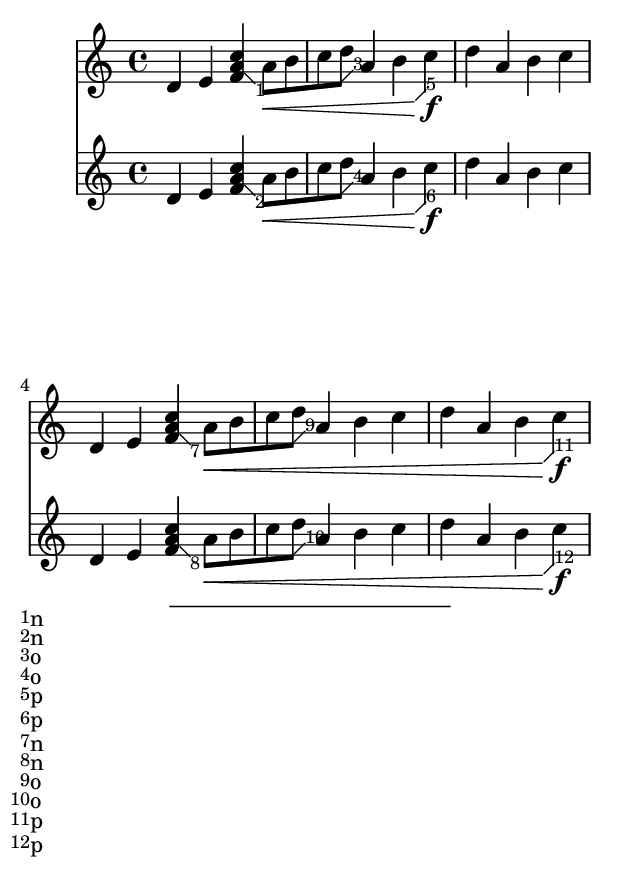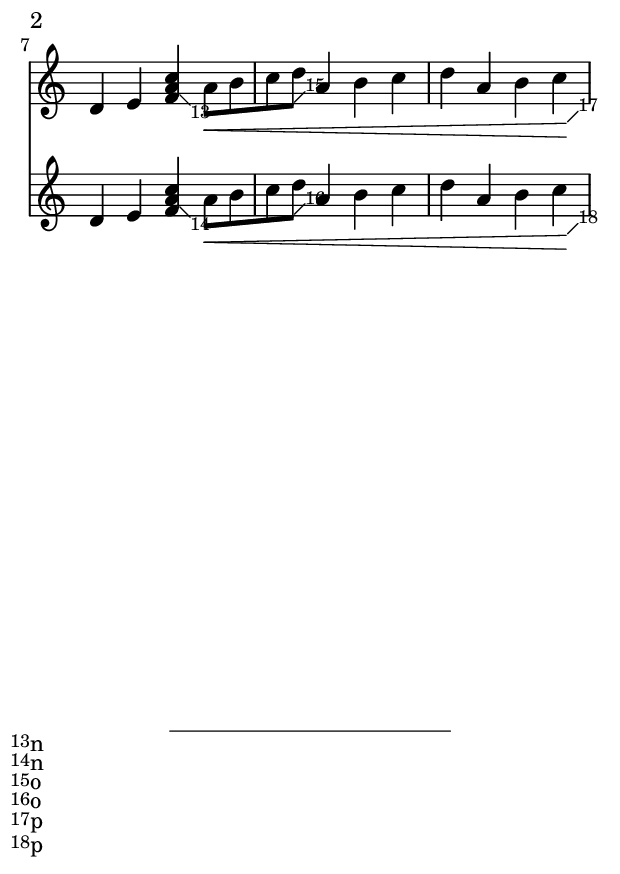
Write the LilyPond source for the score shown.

\version "2.16.0"
\header {
  texidoc = "This regtest makes sure that footnote numbers are laid out
in the correct vertical order.
"
}

#(define (make-footnote-numbering-assertion-function n)
  (lambda (x)
    (if (not (= n x))
      (ly:error (_ "Expecting number ~a, got ~a") n x))))

#(define (simultaneous-footnote-numbering-assertion-function x y)
  (lambda (grob)
    (let ((n (if (grob::has-interface (ly:grob-parent grob Y)
                                      'beam-interface)
                 x
                 y)))
      (lambda (x)
        (if (not (= n x))
          (ly:error (_ "Expecting number ~a, got ~a") n x))))))

\paper {
  reset-footnotes-on-new-page = ##f
}

#(set-default-paper-size "a6")
\book {
  \score {
    <<
      \new Staff \relative c' {
        d4 e
        \once \override FootnoteItem #'numbering-assertion-function =
          #(lambda (grob) (make-footnote-numbering-assertion-function 0))
        < f \footnote #'(1 . -1) \markup { n } a c >
        \once \override FootnoteSpanner #'numbering-assertion-function =
          #(simultaneous-footnote-numbering-assertion-function 2 4)
        a8-\footnote #'(1 . 1) \markup { p } \<
	-\footnote #'(1 . 1) \markup { o } [ b c d ] a4 b c\f |
        d a b c |\break
        d,4 e
        \once \override FootnoteItem #'numbering-assertion-function =
          #(lambda (grob) (make-footnote-numbering-assertion-function 6))
        < f \footnote #'(1 . -1) \markup { n } a c >
        \once \override FootnoteSpanner #'numbering-assertion-function =
          #(simultaneous-footnote-numbering-assertion-function 8 10)
        a8-\footnote #'(1 . 1) \markup { p } \<
	-\footnote #'(1 . 1) \markup { o } [ b c d ] a4 b c |
        d a b c\f |\pageBreak
        d,4 e
        \once \override FootnoteItem #'numbering-assertion-function =
          #(lambda (grob) (make-footnote-numbering-assertion-function 12))
        < f  \footnote #'(1 . -1) \markup { n } a c >
        \once \override FootnoteSpanner #'numbering-assertion-function =
          #(simultaneous-footnote-numbering-assertion-function 14 16)
        a8-\footnote #'(1 . 1) \markup { p } \<
	-\footnote #'(1 . 1) #'Beam \markup { o } [ b c d ] a4 b c |
        d a b c\! |\break
      }
      \new Staff \relative c' {
        d4 e
        \once \override FootnoteItem #'numbering-assertion-function =
          #(lambda (grob) (make-footnote-numbering-assertion-function 1))
        < f \footnote #'(1 . -1) \markup { n } a c >
        \once \override FootnoteSpanner #'numbering-assertion-function =
          #(simultaneous-footnote-numbering-assertion-function 3 5)
        a8-\footnote #'(1 . 1) #'Hairpin \markup { p } \<
	-\footnote #'(1 . 1) \markup { o } [ b c d ] a4 b c\f |
        d a b c |\break
        d,4 e
        \once \override FootnoteItem #'numbering-assertion-function =
          #(lambda (grob) (make-footnote-numbering-assertion-function 7))
        < f \footnote #'(1 . -1) \markup { n } a c >
        \once \override FootnoteSpanner #'numbering-assertion-function =
          #(simultaneous-footnote-numbering-assertion-function 9 11)
        a8-\footnote #'(1 . 1) \markup { p } \<
	-\footnote #'(1 . 1) \markup { o } [ b c d ] a4 b c |
        d a b c\f |\pageBreak
        d,4 e
        \once \override FootnoteItem #'numbering-assertion-function =
          #(lambda (grob) (make-footnote-numbering-assertion-function 13))
        < f \footnote #'(1 . -1) \markup { n } a c >
        \once \override FootnoteSpanner #'numbering-assertion-function =
          #(simultaneous-footnote-numbering-assertion-function 15 17)
        a8-\footnote #'(1 . 1) #'Hairpin \markup { p } \<
	-\footnote #'(1 . 1) \markup { o } [ b c d ] a4 b c |
        d a b c\! |\break
      }
    >>
  }
}
